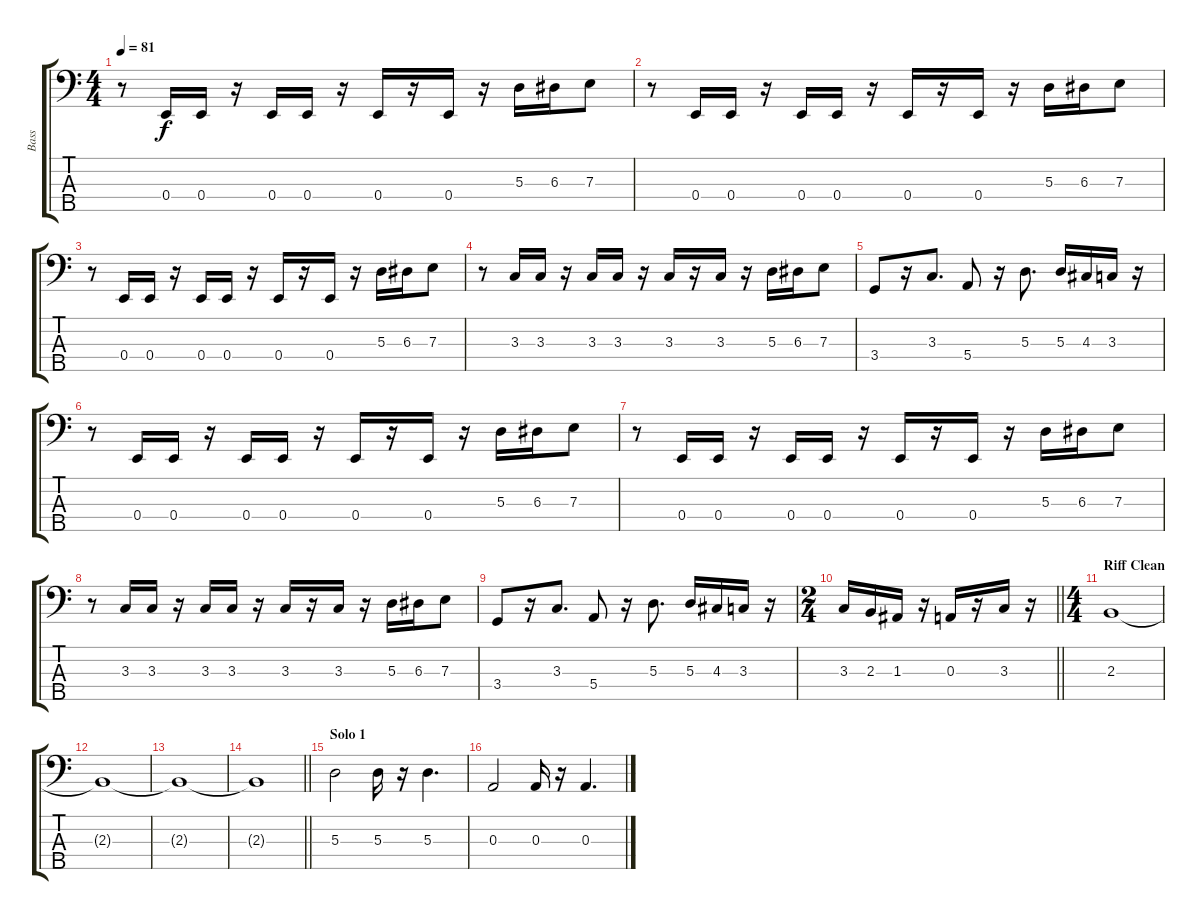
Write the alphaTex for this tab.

\track ("Bass" "Bass") {instrument electricbassfinger}
\staff {score tabs}
\tuning (G2 D2 A1 E1 B0) {hide}
\ts (4 4)
\tempo 81
\clef f4
\ks c
r.8{dy f} 0.4.16 0.4.16 r.16 0.4.16 0.4.16 r.16 0.4.16 r.16 0.4.16 r.16 5.3.16 6.3.16 7.3.8 |
r.8 0.4.16 0.4.16 r.16 0.4.16 0.4.16 r.16 0.4.16 r.16 0.4.16 r.16 5.3.16 6.3.16 7.3.8 |
r.8 0.4.16 0.4.16 r.16 0.4.16 0.4.16 r.16 0.4.16 r.16 0.4.16 r.16 5.3.16 6.3.16 7.3.8 |
r.8 3.3.16 3.3.16 r.16 3.3.16 3.3.16 r.16 3.3.16 r.16 3.3.16 r.16 5.3.16 6.3.16 7.3.8 |
3.4.8 r.16 3.3.8{d} 5.4.8 r.16 5.3.8{d} 5.3.16 4.3.16 3.3.16 r.16 |
r.8 0.4.16 0.4.16 r.16 0.4.16 0.4.16 r.16 0.4.16 r.16 0.4.16 r.16 5.3.16 6.3.16 7.3.8 |
r.8 0.4.16 0.4.16 r.16 0.4.16 0.4.16 r.16 0.4.16 r.16 0.4.16 r.16 5.3.16 6.3.16 7.3.8 |
r.8 3.3.16 3.3.16 r.16 3.3.16 3.3.16 r.16 3.3.16 r.16 3.3.16 r.16 5.3.16 6.3.16 7.3.8 |
3.4.8 r.16 3.3.8{d} 5.4.8 r.16 5.3.8{d} 5.3.16 4.3.16 3.3.16 r.16 |
\ts (2 4)
\barLineRight lightlight
3.3.16 2.3.16 1.3.16 r.16 0.3.16 r.16 3.3.16 r.16 |
\ts (4 4)
\section ("" "Riff Clean")
2.3.1 |
2.3{t}.1 |
2.3{t}.1 |
\barLineRight lightlight
2.3{t}.1 |
\section ("" "Solo 1")
5.3.2 5.3.16 r.16 5.3.4{d} |
0.3.2 0.3.16 r.16 0.3.4{d}
